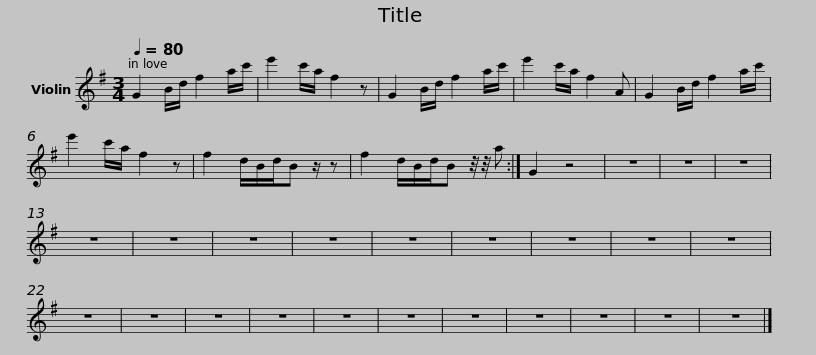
X:1
L:1/8
Q:1/4=80
M:3/4
I:linebreak $
K:G
V:1 treble
V:1
 G2 B/d/ f2 a/c'/ | e'2 c'/a/ f2 z | G2 B/d/ f2 a/c'/ | e'2 c'/a/ f2 A | G2 B/d/ f2 a/c'/ | %5
 e'2 c'/a/ f2 z | f2 d/B/d/B z/ z |$ f2 d/B/d/B z/4 z/4 a :| G2 z4 | z6 | %10
 z6 | z6 | z6 | z6 | z6 | %15
 z6 | z6 | z6 | z6 | z6 | %20
 z6 | z6 | z6 |$ z6 | z6 | %25
 z6 | z6 | z6 | z6 | z6 | %30
 z6 | z6 |] %32
